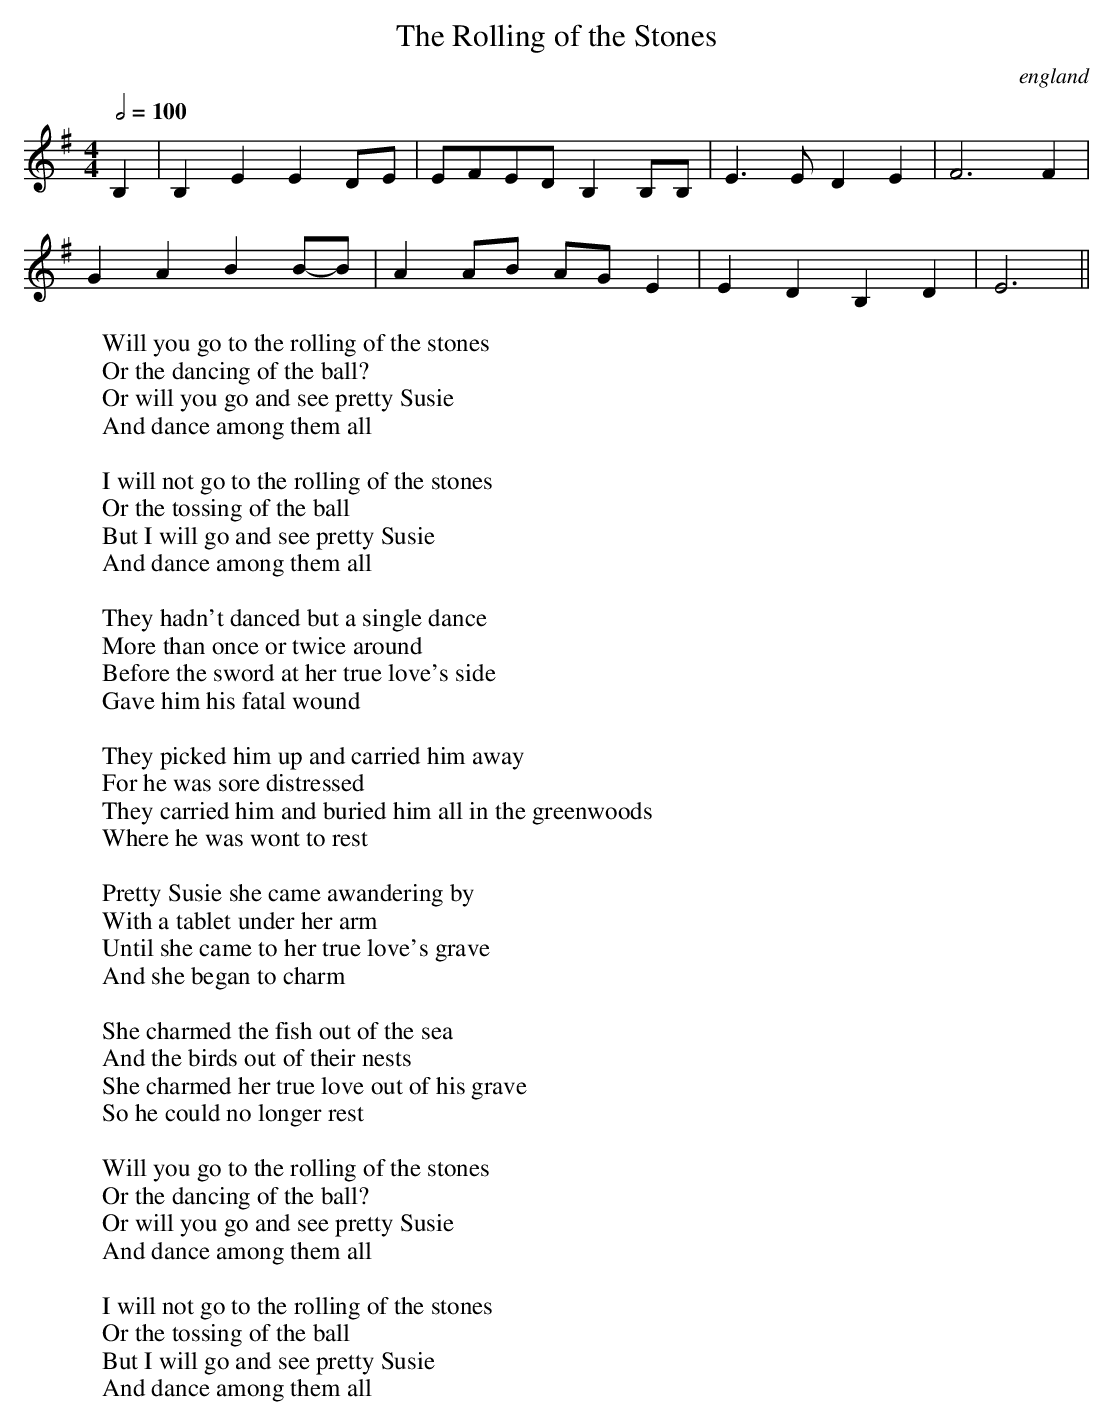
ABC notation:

X:1
T:Rolling of the Stones, The
O:england
M:4/4
L:1/8
Q:2/4=100
W:Will you go to the rolling of the stones
W:Or the dancing of the ball?
W:Or will you go and see pretty Susie
W:And dance among them all
W:
W:I will not go to the rolling of the stones
W:Or the tossing of the ball
W:But I will go and see pretty Susie
W:And dance among them all
W:
W:They hadn't danced but a single dance
W:More than once or twice around
W:Before the sword at her true love's side
W:Gave him his fatal wound
W:
W:They picked him up and carried him away
W:For he was sore distressed
W:They carried him and buried him all in the greenwoods
W:Where he was wont to rest
W:
W:Pretty Susie she came awandering by
W:With a tablet under her arm
W:Until she came to her true love's grave
W:And she began to charm
W:
W:She charmed the fish out of the sea
W:And the birds out of their nests
W:She charmed her true love out of his grave
W:So he could no longer rest
W:
W:Will you go to the rolling of the stones
W:Or the dancing of the ball?
W:Or will you go and see pretty Susie
W:And dance among them all
W:
W:I will not go to the rolling of the stones
W:Or the tossing of the ball
W:But I will go and see pretty Susie
W:And dance among them all
K:G
B,2|B,2E2 E2DE|EFED B,2B,B,|E3E D2E2|F6F2|
G2A2 B2B-B|A2AB AGE2|E2D2 B,2D2|E6||
